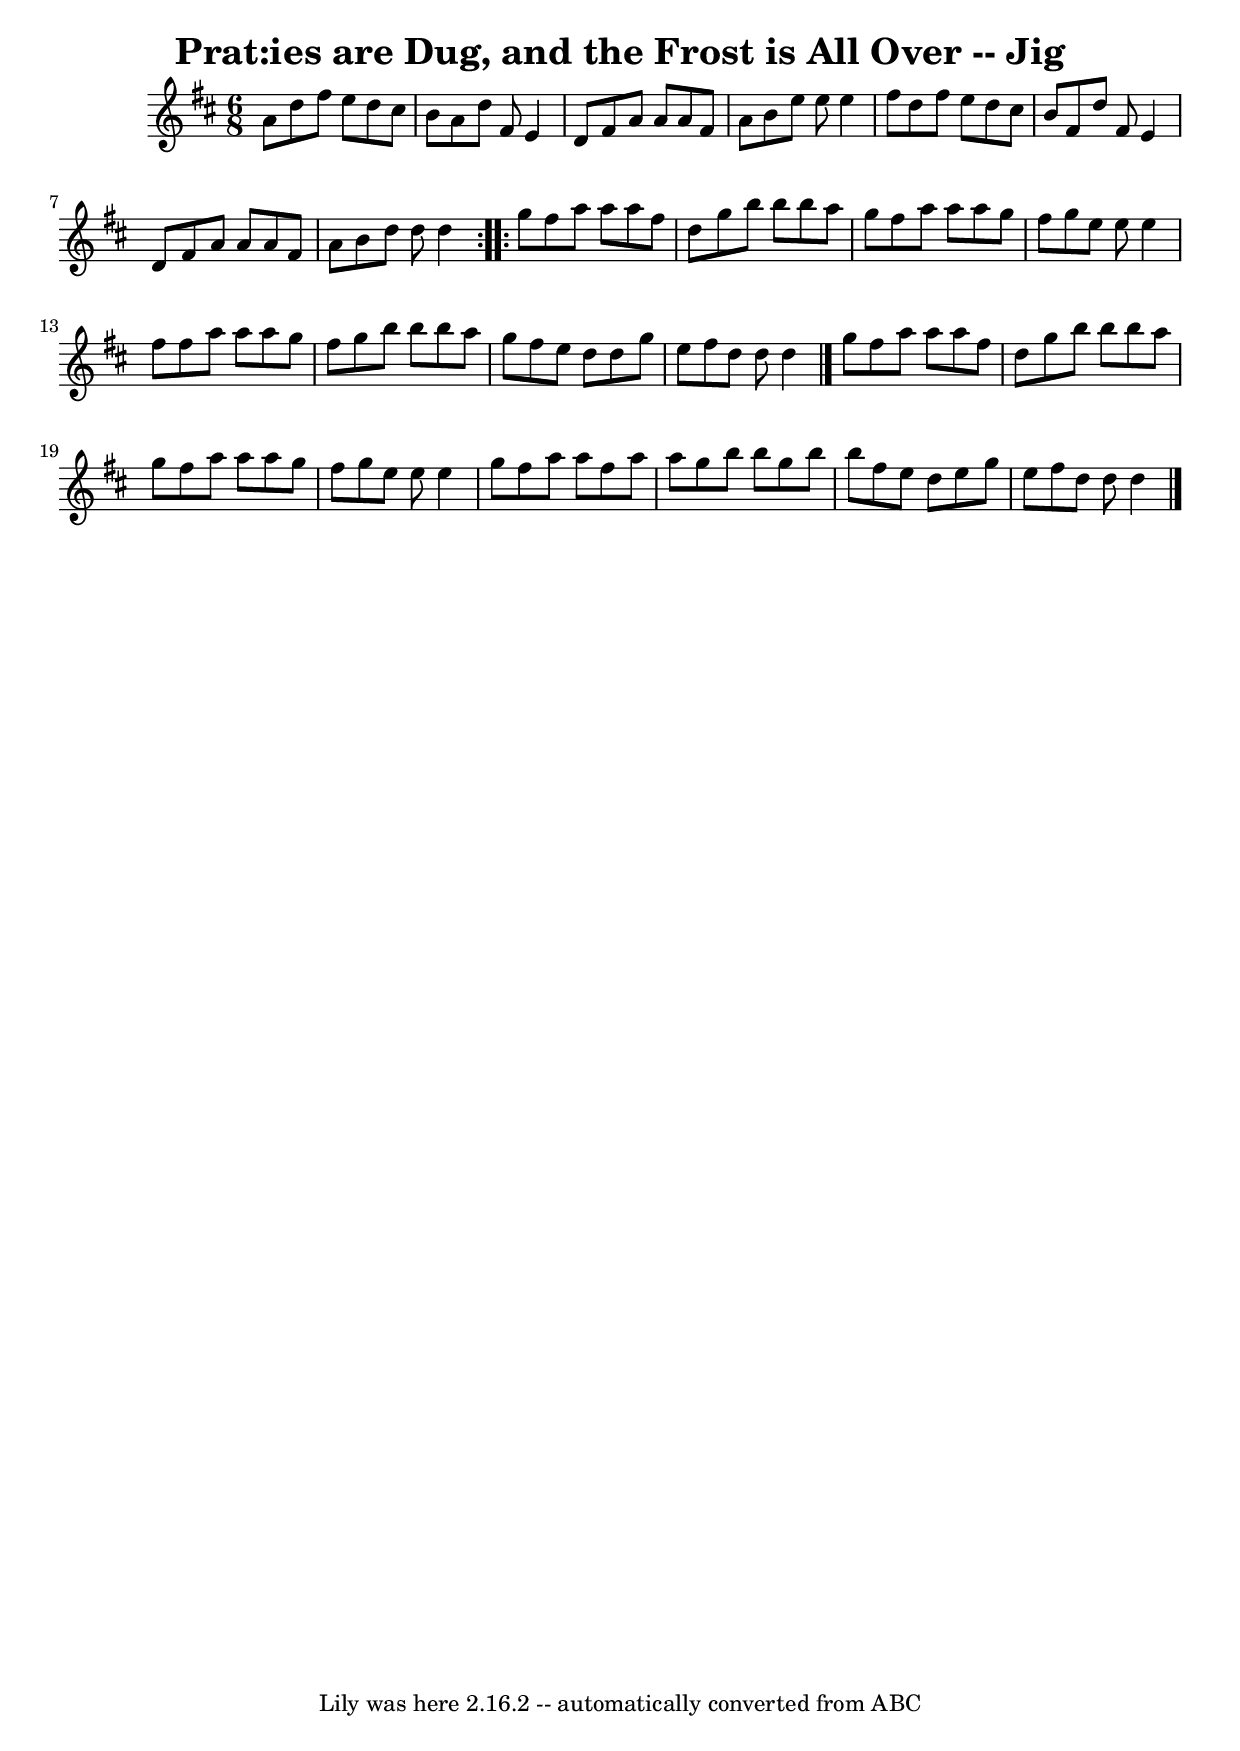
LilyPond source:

\version "2.16.2"
\include "Mammoth.ily"
\header {
  %% book = "Ryan's Mammoth Collection"
  crossRefNumber = "1"
  footnotes = "\\\\111 621"
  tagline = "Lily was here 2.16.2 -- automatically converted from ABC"
  title = "Prat:ies are Dug, and the Frost is All Over -- Jig"

}
voicedefault =  {



  \repeat volta 2 {

    \time 6/8 
    \key d \major
    a'8  |
    d''8 fis''8 e''8 d''8    
    cis''8 b'8    |
    a'8 d''8 fis'8 e'4 d'8    |
    
    fis'8 a'8 a'8 a'8 fis'8 a'8    |
    b'8 e''8 e''8    
    e''4 fis''8    |
    d''8 fis''8 e''8 d''8 cis''8 b'8  
    |
    fis'8 d''8 fis'8 e'4 d'8    |
    fis'8 a'8    
    a'8 a'8 fis'8 a'8    |
    b'8 d''8 d''8 d''4  
  }     

  \repeat volta 2 {
    g''8  |
    fis''8 a''8 a''8 a''8 fis''8 
    d''8    |
    g''8 b''8 b''8 b''8 a''8 g''8    |
    
    fis''8 a''8 a''8 a''8 g''8 fis''8    |
    g''8 e''8    
    e''8 e''4 fis''8    |
    fis''8 a''8 a''8 a''8 g''8   
    fis''8    |
    g''8 b''8 b''8 b''8 a''8 g''8    |
    
    fis''8 e''8 d''8 d''8 g''8 e''8    |
    fis''8 d''8    
    d''8 d''4  \bar "|." g''8  |
    fis''8 a''8 a''8 a''8   
    fis''8 d''8    |
    g''8 b''8 b''8 b''8 a''8 g''8    
    |
    fis''8 a''8 a''8 a''8 g''8 fis''8    |
    g''8  
    e''8 e''8 e''4 g''8    |
    fis''8 a''8 a''8 fis''8 
    a''8 a''8    |
    g''8 b''8 b''8 g''8 b''8 b''8    
    |
    fis''8 e''8 d''8 e''8 g''8 e''8    |
    fis''8  
    d''8 d''8 d''4  \bar "|."   
  }

}

\score{
  <<

    \context Staff="default"
    {
      \voicedefault 
      
    }

  >>
  \layout {
    
  }
  \midi {
  }

}
